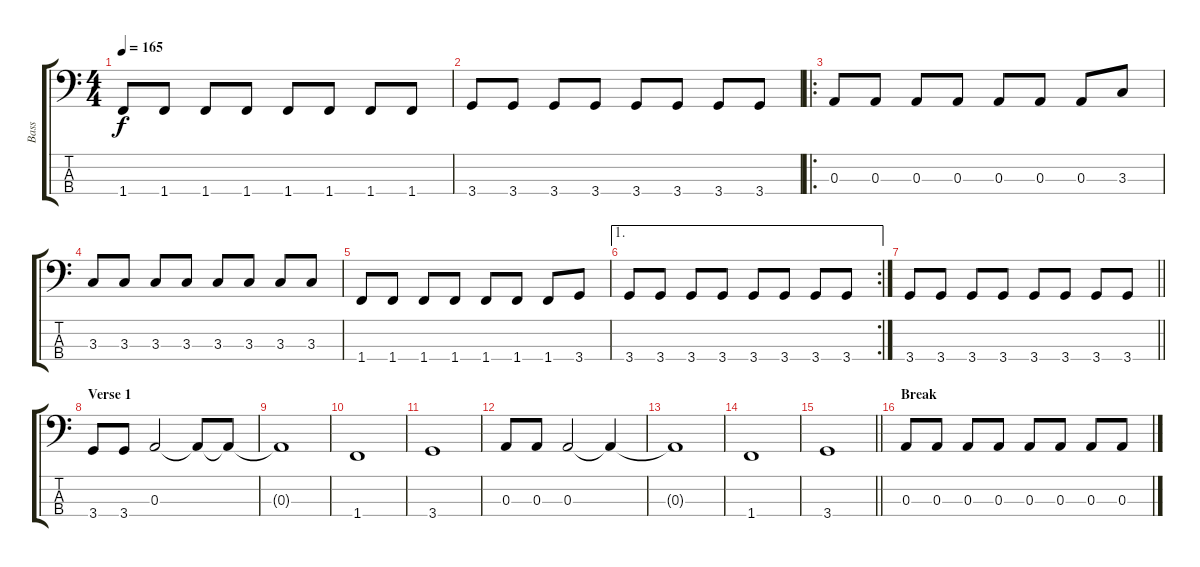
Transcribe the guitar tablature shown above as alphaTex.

\track ("Bass" "Bass") {instrument electricbassfinger}
\staff {score tabs}
\tuning (G2 D2 A1 E1) {hide}
\ts (4 4)
\tempo 165
\clef f4
\ks c
1.4.8{dy f} 1.4.8 1.4.8 1.4.8 1.4.8 1.4.8 1.4.8 1.4.8 |
3.4.8 3.4.8 3.4.8 3.4.8 3.4.8 3.4.8 3.4.8 3.4.8 |
\ro
0.3.8 0.3.8 0.3.8 0.3.8 0.3.8 0.3.8 0.3.8 3.3.8 |
3.3.8 3.3.8 3.3.8 3.3.8 3.3.8 3.3.8 3.3.8 3.3.8 |
1.4.8 1.4.8 1.4.8 1.4.8 1.4.8 1.4.8 1.4.8 3.4.8 |
\ae 1
\rc 2
3.4.8 3.4.8 3.4.8 3.4.8 3.4.8 3.4.8 3.4.8 3.4.8 |
\barLineRight lightlight
3.4.8 3.4.8 3.4.8 3.4.8 3.4.8 3.4.8 3.4.8 3.4.8 |
\section ("" "Verse 1")
3.4.8 3.4.8 0.3.2 0.3{t}.8 0.3{t}.8 |
0.3{t}.1 |
1.4.1 |
3.4.1 |
0.3.8 0.3.8 0.3.2 0.3{t}.4 |
0.3{t}.1 |
1.4.1 |
\barLineRight lightlight
3.4.1 |
\section ("" "Break")
0.3.8 0.3.8 0.3.8 0.3.8 0.3.8 0.3.8 0.3.8 0.3.8
